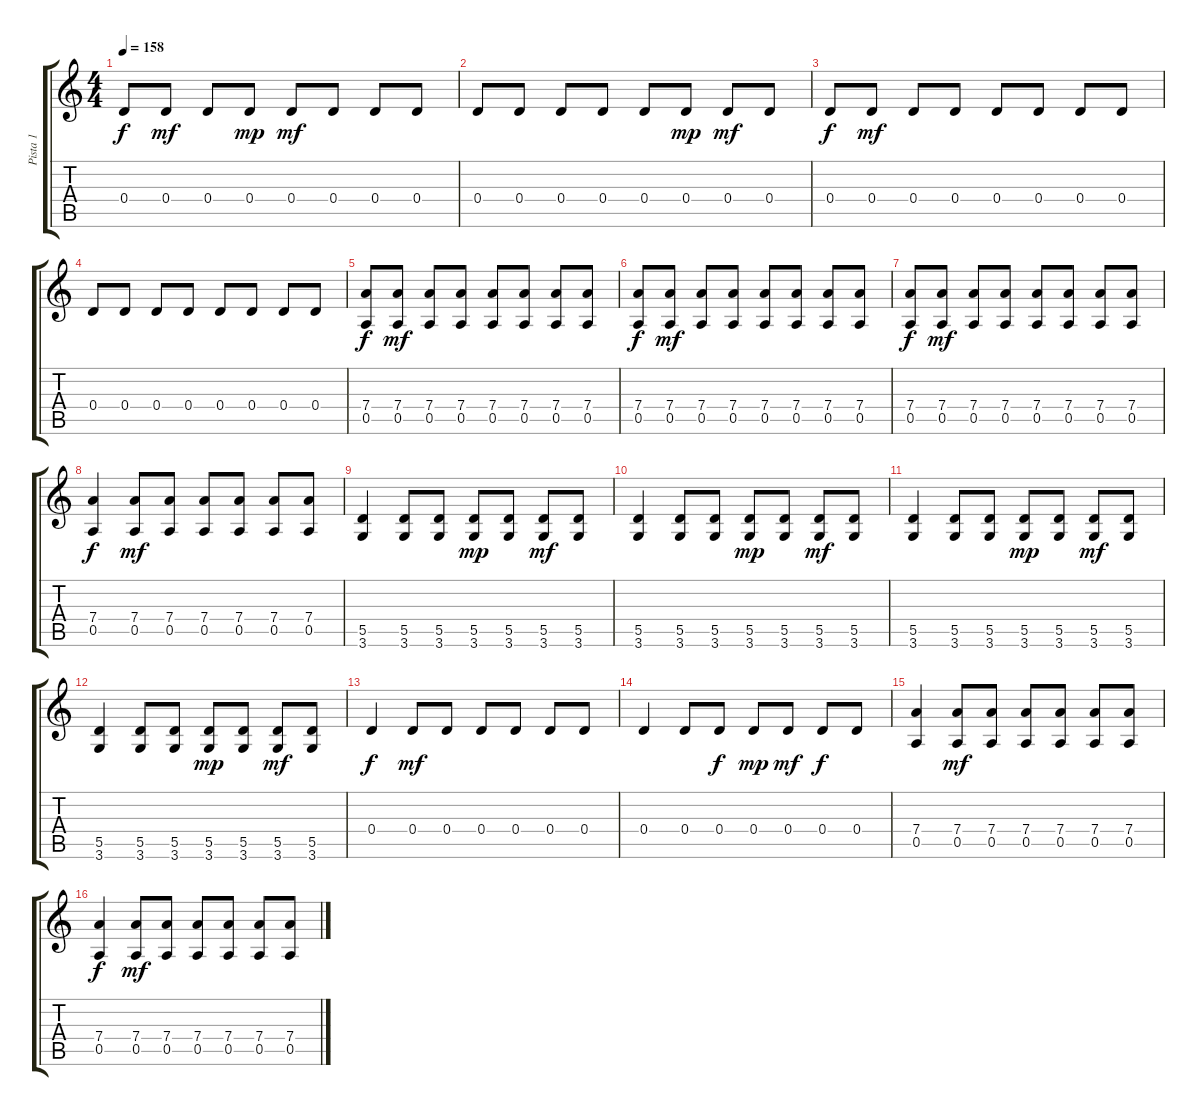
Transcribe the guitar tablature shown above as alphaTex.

\track ("Pista 1" "Pista 1") {instrument overdrivenguitar}
\staff {score tabs}
\tuning (E4 B3 G3 D3 A2 E2) {hide}
\ts (4 4)
\tempo 158
\clef g2
\ks c
0.4.8{dy f} 0.4.8{dy mf} 0.4.8 0.4.8{dy mp} 0.4.8{dy mf} 0.4.8 0.4.8 0.4.8 |
0.4.8 0.4.8 0.4.8 0.4.8 0.4.8 0.4.8{dy mp} 0.4.8{dy mf} 0.4.8 |
0.4.8{dy f} 0.4.8{dy mf} 0.4.8 0.4.8 0.4.8 0.4.8 0.4.8 0.4.8 |
0.4.8 0.4.8 0.4.8 0.4.8 0.4.8 0.4.8 0.4.8 0.4.8 |
(7.4 0.5).8{dy f} (7.4 0.5).8{dy mf} (7.4 0.5).8 (7.4 0.5).8 (7.4 0.5).8 (7.4 0.5).8 (7.4 0.5).8 (7.4 0.5).8 |
(7.4 0.5).8{dy f} (7.4 0.5).8{dy mf} (7.4 0.5).8 (7.4 0.5).8 (7.4 0.5).8 (7.4 0.5).8 (7.4 0.5).8 (7.4 0.5).8 |
(7.4 0.5).8{dy f} (7.4 0.5).8{dy mf} (7.4 0.5).8 (7.4 0.5).8 (7.4 0.5).8 (7.4 0.5).8 (7.4 0.5).8 (7.4 0.5).8 |
(7.4 0.5).4{dy f} (7.4 0.5).8{dy mf} (7.4 0.5).8 (7.4 0.5).8 (7.4 0.5).8 (7.4 0.5).8 (7.4 0.5).8 |
(5.5 3.6).4 (5.5 3.6).8 (5.5 3.6).8 (5.5 3.6).8{dy mp} (5.5 3.6).8 (5.5 3.6).8{dy mf} (5.5 3.6).8 |
(5.5 3.6).4 (5.5 3.6).8 (5.5 3.6).8 (5.5 3.6).8{dy mp} (5.5 3.6).8 (5.5 3.6).8{dy mf} (5.5 3.6).8 |
(5.5 3.6).4 (5.5 3.6).8 (5.5 3.6).8 (5.5 3.6).8{dy mp} (5.5 3.6).8 (5.5 3.6).8{dy mf} (5.5 3.6).8 |
(5.5 3.6).4 (5.5 3.6).8 (5.5 3.6).8 (5.5 3.6).8{dy mp} (5.5 3.6).8 (5.5 3.6).8{dy mf} (5.5 3.6).8 |
0.4.4{dy f} 0.4.8{dy mf} 0.4.8 0.4.8 0.4.8 0.4.8 0.4.8 |
0.4.4 0.4.8 0.4.8{dy f} 0.4.8{dy mp} 0.4.8{dy mf} 0.4.8{dy f} 0.4.8 |
(7.4 0.5).4 (7.4 0.5).8{dy mf} (7.4 0.5).8 (7.4 0.5).8 (7.4 0.5).8 (7.4 0.5).8 (7.4 0.5).8 |
(7.4 0.5).4{dy f} (7.4 0.5).8{dy mf} (7.4 0.5).8 (7.4 0.5).8 (7.4 0.5).8 (7.4 0.5).8 (7.4 0.5).8
